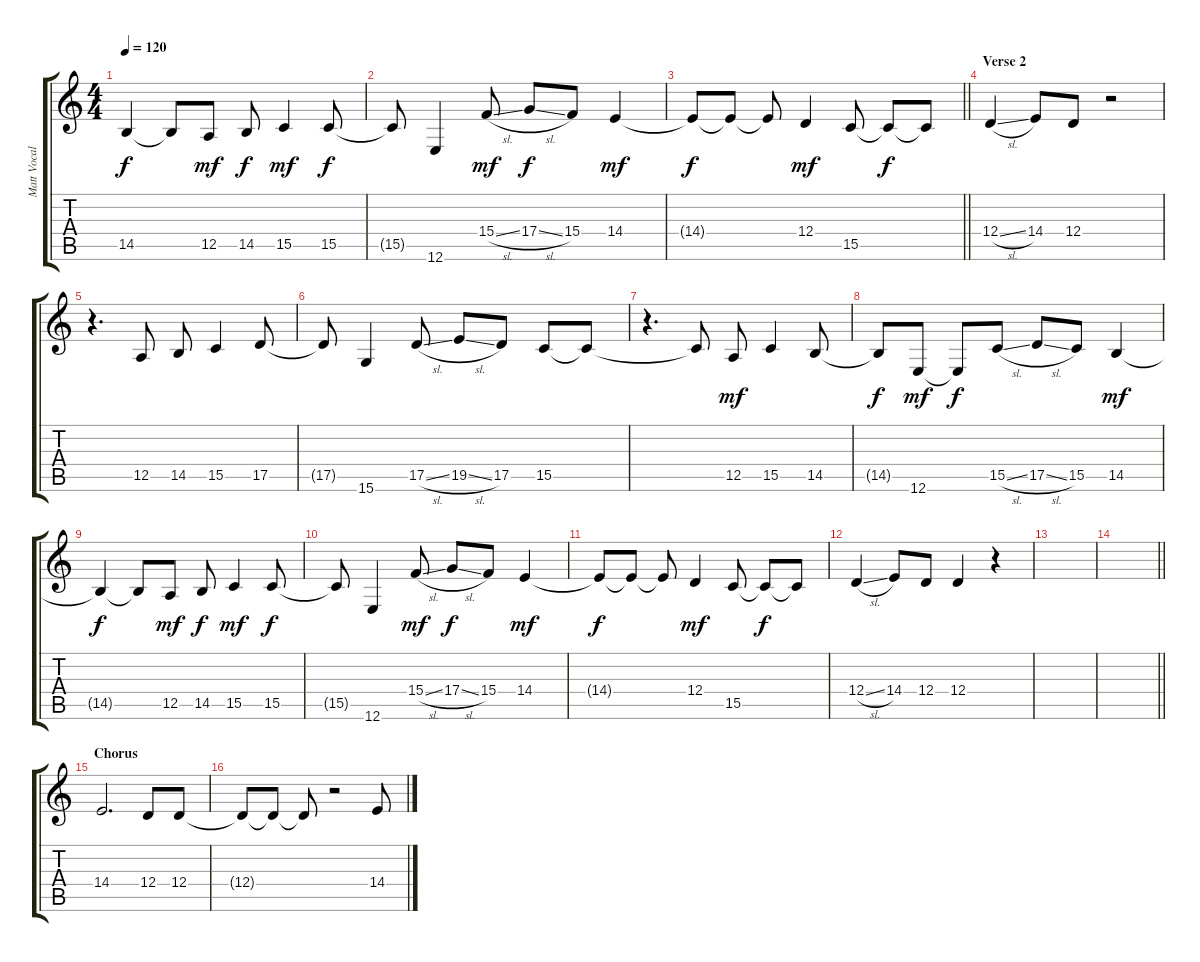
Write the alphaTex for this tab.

\track ("Matt Vocal" "Matt Vocal") {instrument fx4atmosphere}
\staff {score tabs}
\tuning (E4 B3 G3 D3 A2 E2) {hide}
\ts (4 4)
\tempo 120
\clef g2
\ks c
14.5{t}.4{dy f} 14.5{t}.8 12.5.8{dy mf} 14.5.8{dy f} 15.5.4{dy mf} 15.5.8{dy f} |
15.5{t}.8 12.6.4 15.4{sl}.8{dy mf} 17.4{sl}.8{dy f} 15.4.8 14.4.4{dy mf} |
\barLineRight lightlight
14.4{t}.8{dy f} 14.4{t}.8 14.4{t}.8 12.4.4{dy mf} 15.5.8 15.5{t}.8{dy f} 15.5{t}.8 |
\section ("" "Verse 2")
12.4{sl}.4 14.4.8 12.4.8 r.2 |
r.4{d} 12.5.8 14.5.8 15.5.4 17.5.8 |
17.5{t}.8 15.6.4 17.5{sl}.8 19.5{sl}.8 17.5.8 15.5.8 15.5{t}.8 |
r.4{d} 15.5{t}.8 12.5.8{dy mf} 15.5.4 14.5.8 |
14.5{t}.8{dy f} 12.6.8{dy mf} 12.6{t}.8{dy f} 15.5{sl}.8 17.5{sl}.8 15.5.8 14.5.4{dy mf} |
14.5{t}.4{dy f} 14.5{t}.8 12.5.8{dy mf} 14.5.8{dy f} 15.5.4{dy mf} 15.5.8{dy f} |
15.5{t}.8 12.6.4 15.4{sl}.8{dy mf} 17.4{sl}.8{dy f} 15.4.8 14.4.4{dy mf} |
14.4{t}.8{dy f} 14.4{t}.8 14.4{t}.8 12.4.4{dy mf} 15.5.8 15.5{t}.8{dy f} 15.5{t}.8 |
12.4{sl}.4 14.4.8 12.4.8 12.4.4 r.4 |
|
\barLineRight lightlight
|
\section ("" "Chorus")
14.4.2{d} 12.4.8 12.4.8 |
12.4{t}.8 12.4{t}.8 12.4{t}.8 r.2 14.4.8
